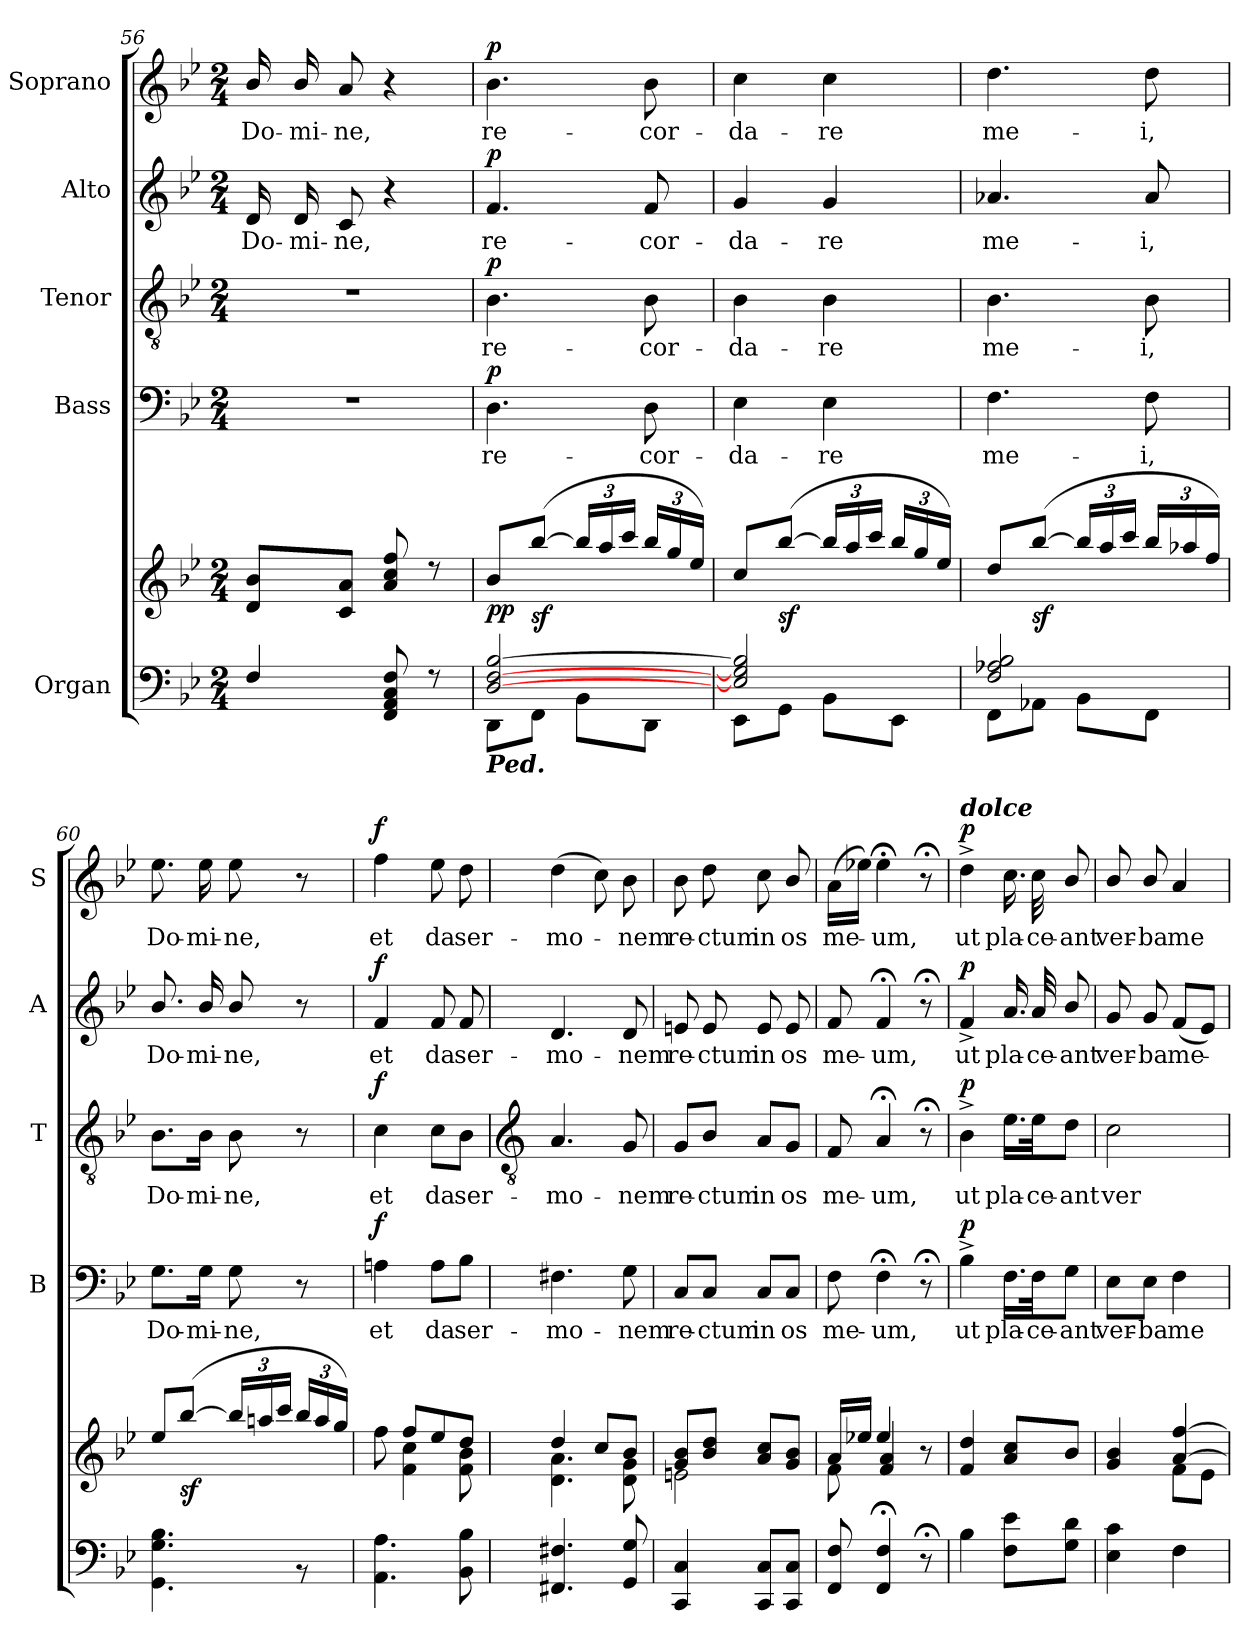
**kern	**kern	**dynam	**kern	**text	**dynam	**kern	**text	**dynam	**kern	**text	**dynam	**kern	**text	**dynam
*part5	*part5	*part5	*part4	*part4	*part4	*part3	*part3	*part3	*part2	*part2	*part2	*part1	*part1	*part1
*staff6	*staff5	*staff5/6	*staff4	*staff4	*staff4	*staff3	*staff3	*staff3	*staff2	*staff2	*staff2	*staff1	*staff1	*staff1
*I"Organ	*	*	*I"Bass	*	*	*I"Tenor	*	*	*I"Alto	*	*	*I"Soprano	*	*
*	*	*	*I'B	*	*	*I'T	*	*	*I'A	*	*	*I'S	*	*
!!LO:LB:g=z
*clefF4	*clefG2	*	*clefF4	*	*	*clefGv2	*	*	*clefG2	*	*	*clefG2	*	*
*k[b-e-]	*k[b-e-]	*	*k[b-e-]	*	*	*k[b-e-]	*	*	*k[b-e-]	*	*	*k[b-e-]	*	*
*B-:	*B-:	*	*B-:	*	*	*B-:	*	*	*B-:	*	*	*B-:	*	*
*M2/4	*M2/4	*	*M2/4	*	*	*M2/4	*	*	*M2/4	*	*	*M2/4	*	*
=56	=56	=56	=56	=56	=56	=56	=56	=56	=56	=56	=56	=56	=56	=56
*^	*^	*	*	*	*	*	*	*	*	*	*	*	*	*
!	!	!	!LO:N:vis=1	!	!LO:N:vis=1	!	!	!LO:N:vis=1	!	!	!	!LO:LY:b	!	!	!LO:LY:b	!
4F/	2ryy	8d 8b-L	2ryy	.	2r	.	.	2r	.	.	16d	Do-	.	16b-/	Do-	.
!	!	!	!	!	!	!	!	!	!	!	!	!LO:LY:b	!	!	!LO:LY:b	!
.	.	.	.	.	.	.	.	.	.	.	16d	-mi-	.	16b-/	-mi-	.
!	!	!	!	!	!	!	!	!	!	!	!	!LO:LY:b	!	!	!LO:LY:b	!
.	.	8c 8aJ	.	.	.	.	.	.	.	.	8c	-ne,	.	8a	-ne,	.
8FF/ 8AA/ 8C/ 8F/	.	8a 8cc 8ff	.	.	.	.	.	.	.	.	4r	.	.	4r	.	.
8r	.	8r	.	.	.	.	.	.	.	.	.	.	.	.	.	.
=57	=57	=57	=57	=57	=57	=57	=57	=57	=57	=57	=57	=57	=57	=57	=57	=57
!LO:TX:b:Bi:t=Ped.	!	!	!	!	!	!	!	!	!	!	!	!	!	!	!	!
!	!	!	!LO:N:vis=1	!LO:DY:b	!	!LO:LY:b	!LO:DY:b	!	!LO:LY:b	!LO:DY:b	!	!LO:LY:b	!LO:DY:b	!	!LO:LY:b	!LO:DY:b
[2D/ [2F/ [2B-/	8DD\L	8b-L	2ryy	pp	4.D	re-	p	4.B-	re-	p	4.f	re-	p	4.b-	re-	p
!	!	!	!	!LO:DY:b	!	!	!	!	!	!	!	!	!	!	!	!
.	8FF\J	(>[8bb-J	.	sf	.	.	.	.	.	.	.	.	.	.	.	.
.	8BB-\L	24bb-LL]	.	.	.	.	.	.	.	.	.	.	.	.	.	.
.	.	24aa	.	.	.	.	.	.	.	.	.	.	.	.	.	.
.	.	24cccJJ	.	.	.	.	.	.	.	.	.	.	.	.	.	.
!	!	!	!	!	!	!LO:LY:b	!	!	!LO:LY:b	!	!	!LO:LY:b	!	!	!LO:LY:b	!
.	8DD\J	24bb-LL	.	.	8D	-cor-	.	8B-	-cor-	.	8f	-cor-	.	8b-	-cor-	.
.	.	24gg	.	.	.	.	.	.	.	.	.	.	.	.	.	.
.	.	24ee-JJ)	.	.	.	.	.	.	.	.	.	.	.	.	.	.
=58	=58	=58	=58	=58	=58	=58	=58	=58	=58	=58	=58	=58	=58	=58	=58	=58
!	!	!	!LO:N:vis=1	!	!	!LO:LY:b	!	!	!LO:LY:b	!	!	!LO:LY:b	!	!	!LO:LY:b	!
2E-/] 2G/] 2B-/]	8EE-\L	8ccL	2ryy	.	4E-	-da-	.	4B-	-da-	.	4g	-da-	.	4cc	-da-	.
!	!	!	!	!LO:DY:b	!	!	!	!	!	!	!	!	!	!	!	!
.	8GG\J	(>[8bb-J	.	sf	.	.	.	.	.	.	.	.	.	.	.	.
!	!	!	!	!	!	!LO:LY:b	!	!	!LO:LY:b	!	!	!LO:LY:b	!	!	!LO:LY:b	!
.	8BB-\L	24bb-LL]	.	.	4E-	-re	.	4B-	-re	.	4g	-re	.	4cc	-re	.
.	.	24aa	.	.	.	.	.	.	.	.	.	.	.	.	.	.
.	.	24cccJJ	.	.	.	.	.	.	.	.	.	.	.	.	.	.
.	8EE-\J	24bb-LL	.	.	.	.	.	.	.	.	.	.	.	.	.	.
.	.	24gg	.	.	.	.	.	.	.	.	.	.	.	.	.	.
.	.	24ee-JJ)	.	.	.	.	.	.	.	.	.	.	.	.	.	.
=59	=59	=59	=59	=59	=59	=59	=59	=59	=59	=59	=59	=59	=59	=59	=59	=59
!	!	!	!LO:N:vis=1	!	!	!LO:LY:b	!	!	!LO:LY:b	!	!	!LO:LY:b	!	!	!LO:LY:b	!
2F/ 2A-X/ 2B-/	8FF\L	8ddL	2ryy	.	4.F	me-	.	4.B-	me-	.	4.a-X	me-	.	4.dd	me-	.
!	!	!	!	!LO:DY:b	!	!	!	!	!	!	!	!	!	!	!	!
.	8AA-X\J	(>[8bb-J	.	sf	.	.	.	.	.	.	.	.	.	.	.	.
.	8BB-\L	24bb-LL]	.	.	.	.	.	.	.	.	.	.	.	.	.	.
.	.	24aa	.	.	.	.	.	.	.	.	.	.	.	.	.	.
.	.	24cccJJ	.	.	.	.	.	.	.	.	.	.	.	.	.	.
!	!	!	!	!	!	!LO:LY:b	!	!	!LO:LY:b	!	!	!LO:LY:b	!	!	!LO:LY:b	!
.	8FF\J	24bb-LL	.	.	8F	-i,	.	8B-	-i,	.	8a-	-i,	.	8dd	-i,	.
.	.	24aa-X	.	.	.	.	.	.	.	.	.	.	.	.	.	.
.	.	24ffJJ)	.	.	.	.	.	.	.	.	.	.	.	.	.	.
=60	=60	=60	=60	=60	=60	=60	=60	=60	=60	=60	=60	=60	=60	=60	=60	=60
!LO:N:vis=1	!	!	!LO:N:vis=1	!	!	!LO:LY:b	!	!	!LO:LY:b	!	!	!LO:LY:b	!	!	!LO:LY:b	!
2ryy	4.GG\ 4.G\ 4.B-\	8ee-L	2ryy	.	8.G\L	Do-	.	8.B-\L	Do-	.	8.b-/	Do-	.	8.ee-	Do-	.
!	!	!	!	!LO:DY:b	!	!	!	!	!	!	!	!	!	!	!	!
.	.	(>[8bb-J	.	sf	.	.	.	.	.	.	.	.	.	.	.	.
!	!	!	!	!	!	!LO:LY:b	!	!	!LO:LY:b	!	!	!LO:LY:b	!	!	!LO:LY:b	!
.	.	.	.	.	16G\Jk	-mi-	.	16B-\Jk	-mi-	.	16b-/	-mi-	.	16ee-	-mi-	.
!	!	!	!	!	!	!LO:LY:b	!	!	!LO:LY:b	!	!	!LO:LY:b	!	!	!LO:LY:b	!
.	.	24bb-LL]	.	.	8G	-ne,	.	8B-	-ne,	.	8b-/	-ne,	.	8ee-	-ne,	.
.	.	24aan	.	.	.	.	.	.	.	.	.	.	.	.	.	.
.	.	24cccJJ	.	.	.	.	.	.	.	.	.	.	.	.	.	.
.	8r	24bb-LL	.	.	8r	.	.	8r	.	.	8r	.	.	8r	.	.
.	.	24aa	.	.	.	.	.	.	.	.	.	.	.	.	.	.
.	.	24ggJJ)	.	.	.	.	.	.	.	.	.	.	.	.	.	.
=61	=61	=61	=61	=61	=61	=61	=61	=61	=61	=61	=61	=61	=61	=61	=61	=61
!LO:N:vis=1	!	!	!	!	!	!LO:LY:b	!LO:DY:b	!	!LO:LY:b	!LO:DY:b	!	!LO:LY:b	!LO:DY:b	!	!LO:LY:b	!LO:DY:b
2ryy	4.AA\ 4.A\	8ryy	8ff\	.	4An	et	f	4c	et	f	4f	et	f	4ff	et	f
.	.	8ff/L	4f\ 4cc\	.	.	.	.	.	.	.	.	.	.	.	.	.
!	!	!	!	!	!	!LO:LY:b	!	!	!LO:LY:b	!	!	!LO:LY:b	!	!	!LO:LY:b	!
.	.	8ee-/	.	.	8A\L	da	.	8c\L	da	.	8f	da	.	8ee-	da	.
!	!	!	!	!	!	!LO:LY:b	!	!	!LO:LY:b	!	!	!LO:LY:b	!	!	!LO:LY:b	!
.	8BB-\ 8B-\	8dd/J	8f\ 8b-\	.	8B-\J	ser-	.	8B-\J	ser-	.	8f	ser-	.	8dd	ser-	.
*v	*v	*	*	*	*	*	*	*	*	*	*	*	*	*	*	*
!!LO:LB:g=z
=62	=62	=62	=62	=62	=62	=62	=62	=62	=62	=62	=62	=62	=62	=62	=62
*	*	*	*	*	*	*	*clefGv2	*	*	*	*	*	*	*	*
*^	*	*	*	*	*	*	*	*	*	*	*	*	*	*	*
!	!	!	!	!	!	!LO:LY:b	!	!	!LO:LY:b	!	!	!LO:LY:b	!	!	!LO:LY:b	!
*v	*v	*	*	*	*	*	*	*	*	*	*	*	*	*	*	*
4.FF#X 4.F#X	4dd/	4.d\ 4.a\	.	4.F#X	-mo-	.	4.A	-mo-	.	4.d	-mo-	.	(>4dd	-mo-	.
.	8cc/L	.	.	.	.	.	.	.	.	.	.	.	8cc)	.	.
!	!	!	!	!	!LO:LY:b	!	!	!LO:LY:b	!	!	!LO:LY:b	!	!	!LO:LY:b	!
8GG 8G	8b-/J	8d\ 8g\	.	8G	-nem	.	8G	-nem	.	8d	-nem	.	8b-	nem	.
=63	=63	=63	=63	=63	=63	=63	=63	=63	=63	=63	=63	=63	=63	=63	=63
!	!	!	!	!	!LO:LY:b	!	!	!LO:LY:b	!	!	!LO:LY:b	!	!	!LO:LY:b	!
4CC 4C	8g/ 8b-/L	2en\	.	8C/L	re-	.	8G/L	re-	.	8en	re-	.	8b-	re-	.
!	!	!	!	!	!LO:LY:b	!	!	!LO:LY:b	!	!	!LO:LY:b	!	!	!LO:LY:b	!
.	8b-/ 8dd/J	.	.	8C/J	-ctum	.	8B-/J	-ctum	.	8e	-ctum	.	8dd	-ctum	.
!	!	!	!	!	!LO:LY:b	!	!	!LO:LY:b	!	!	!LO:LY:b	!	!	!LO:LY:b	!
8CC 8CL	8a 8ccL	.	.	8C/L	in	.	8A/L	in	.	8e	in	.	8cc	in	.
!	!	!	!	!	!LO:LY:b	!	!	!LO:LY:b	!	!	!LO:LY:b	!	!	!LO:LY:b	!
8CC 8CJ	8g 8b-J	.	.	8C/J	os	.	8G/J	os	.	8e	os	.	8b-/	os	.
=64	=64	=64	=64	=64	=64	=64	=64	=64	=64	=64	=64	=64	=64	=64	=64
!	!	!	!	!	!LO:LY:b	!	!	!LO:LY:b	!	!	!LO:LY:b	!	!	!LO:LY:b	!
8FF 8F	16a/LL	8f\	.	8F	me-	.	8F	me-	.	8f	me-	.	(>16aLL	me-	.
.	16ee-X/JJ	.	.	.	.	.	.	.	.	.	.	.	16ee-XJJ)	.	.
!	!	!	!	!	!LO:LY:b	!	!	!LO:LY:b	!	!	!LO:LY:b	!	!	!LO:LY:b	!
4FF; 4F;	4ee-/	4f/ 4a/	.	4F;<	-um,	.	4A;<	-um,	.	4f;<	-um,	.	4ee-;<	um,	.
8r;	8r	8ryy	.	8r;<	.	.	8r;<	.	.	8r;<	.	.	8r;<	.	.
=65	=65	=65	=65	=65	=65	=65	=65	=65	=65	=65	=65	=65	=65	=65	=65
!	!	!	!	!	!	!	!	!	!	!	!	!	!LO:TX:a:Bi:t=dolce	!	!
!	!	!LO:N:vis=1	!	!	!LO:LY:b	!LO:DY:b	!	!LO:LY:b	!LO:DY:b	!	!LO:LY:b	!LO:DY:b	!	!LO:LY:b	!LO:DY:b
4B-	4f 4dd	2ryy	.	4B-^	ut	p	4B-^	ut	p	4f^	ut	p	4dd^	ut	p
!	!	!	!	!	!LO:LY:b	!	!	!LO:LY:b	!	!	!LO:LY:b	!	!	!LO:LY:b	!
8F 8e-L	8a 8ccL	.	.	16.F\LL	pla-	.	16.e-\LL	pla-	.	16.a	pla-	.	16.cc	pla-	.
!	!	!	!	!	!LO:LY:b	!	!	!LO:LY:b	!	!	!LO:LY:b	!	!	!LO:LY:b	!
.	.	.	.	32F\Jk	-ce-	.	32e-\Jk	-ce-	.	32a	-ce-	.	32cc	-ce-	.
!	!	!	!	!	!LO:LY:b	!	!	!LO:LY:b	!	!	!LO:LY:b	!	!	!LO:LY:b	!
8G 8dJ	8b-J	.	.	8G\J	-ant	.	8d\J	-ant	.	8b-/	-ant	.	8b-/	-ant	.
=66	=66	=66	=66	=66	=66	=66	=66	=66	=66	=66	=66	=66	=66	=66	=66
!	!	!	!	!	!LO:LY:b	!	!	!LO:LY:b	!	!	!LO:LY:b	!	!	!LO:LY:b	!
4E- 4c	4g 4b-	4ryy	.	8E-\L	ver-	.	2c	ver-	.	8g	ver-	.	8b-/	ver-	.
!	!	!	!	!	!LO:LY:b	!	!	!	!	!	!LO:LY:b	!	!	!LO:LY:b	!
.	.	.	.	8E-\J	-ba	.	.	.	.	8g	-ba	.	8b-/	-ba	.
!	!	!	!	!	!LO:LY:b	!	!	!	!	!	!LO:LY:b	!	!	!LO:LY:b	!
4F	[4a/ [4ff/	8f\L	.	4F	me-	.	.	.	.	(<8fL	me-	.	4a	me-	.
.	.	8e-\J	.	.	.	.	.	.	.	8e-J)	.	.	.	.	.
*	*v	*v	*	*	*	*	*	*	*	*	*	*	*	*	*
=	=	=	=	=	=	=	=	=	=	=	=	=	=	=
*-	*-	*-	*-	*-	*-	*-	*-	*-	*-	*-	*-	*-	*-	*-
